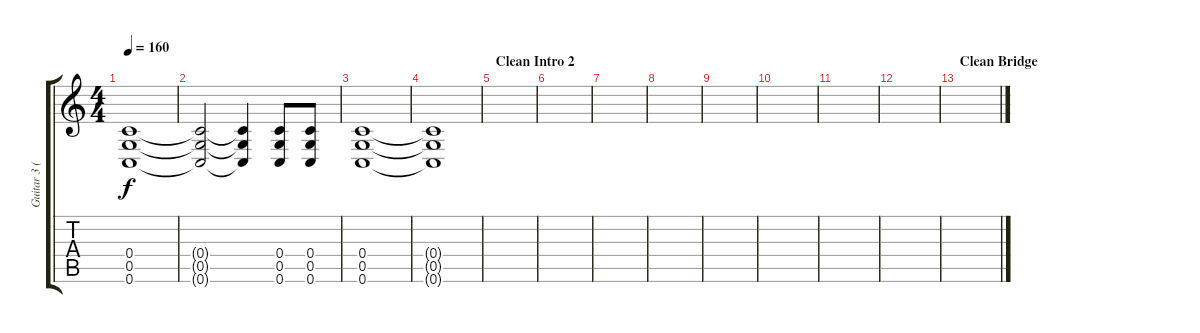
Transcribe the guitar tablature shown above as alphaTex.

\track ("Guitar 3 (distortion)" "Guitar 3 (") {instrument distortionguitar}
\staff {score tabs}
\tuning (D4 A3 F3 C3 G2 C2) {hide}
\ts (4 4)
\tempo 160
\clef g2
\ks c
(0.4 0.5 0.6).1{dy f} |
(0.4{t} 0.5{t} 0.6{t}).2 (0.4{t} 0.5{t} 0.6{t}).4 (0.4 0.5 0.6).8 (0.4 0.5 0.6).8 |
(0.4 0.5 0.6).1 |
(0.4{t} 0.5{t} 0.6{t}).1 |
\section ("" "Clean Intro 2")
|
|
|
|
|
|
|
|
\section ("" "Clean Bridge")
